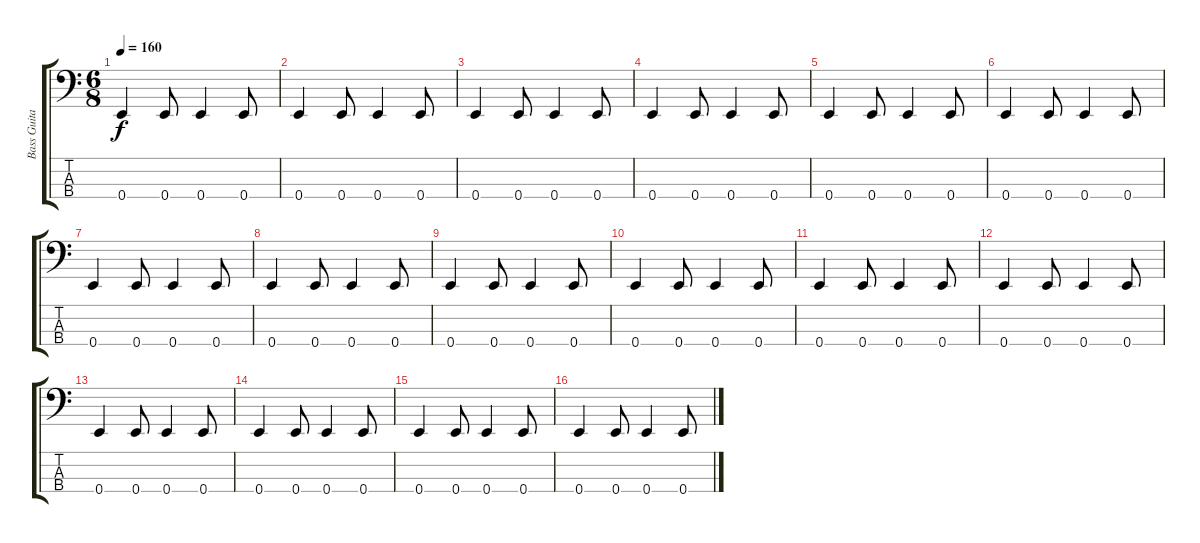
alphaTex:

\track ("Bass Guitar" "Bass Guita") {instrument electricbassfinger}
\staff {score tabs}
\tuning (G2 D2 A1 E1) {hide}
\ts (6 8)
\tempo 160
\clef f4
\ks c
0.4.4{dy f instrument electricbassfinger} 0.4.8 0.4.4 0.4.8 |
0.4.4 0.4.8 0.4.4 0.4.8 |
0.4.4 0.4.8 0.4.4 0.4.8 |
0.4.4 0.4.8 0.4.4 0.4.8 |
0.4.4 0.4.8 0.4.4 0.4.8 |
0.4.4 0.4.8 0.4.4 0.4.8 |
0.4.4 0.4.8 0.4.4 0.4.8 |
0.4.4 0.4.8 0.4.4 0.4.8 |
0.4.4 0.4.8 0.4.4 0.4.8 |
0.4.4 0.4.8 0.4.4 0.4.8 |
0.4.4 0.4.8 0.4.4 0.4.8 |
0.4.4 0.4.8 0.4.4 0.4.8 |
0.4.4 0.4.8 0.4.4 0.4.8 |
0.4.4 0.4.8 0.4.4 0.4.8 |
0.4.4 0.4.8 0.4.4 0.4.8 |
0.4.4 0.4.8 0.4.4 0.4.8
